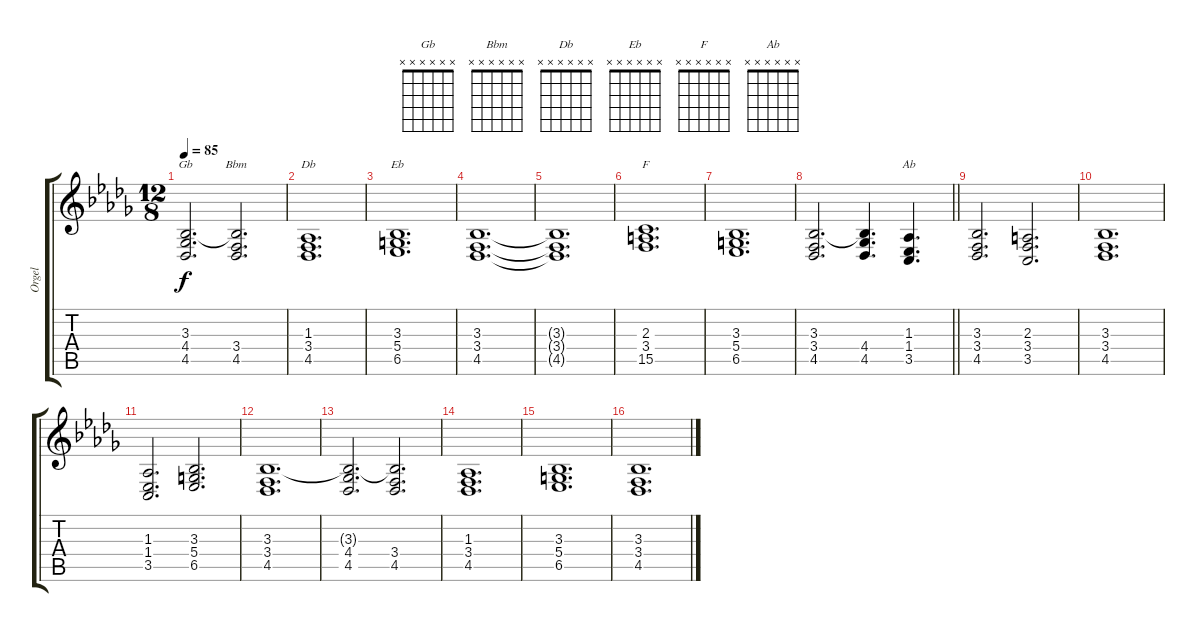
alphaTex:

\track ("Orgel" "Orgel") {instrument drawbarorgan}
\staff {score tabs}
\tuning (E4 B3 G3 D3 A2 E2) {hide}
\chord ("Gb" x x x x x x)
\chord ("Bbm" x x x x x x)
\chord ("Db" x x x x x x)
\chord ("Eb" x x x x x x)
\chord ("F" x x x x x x)
\chord ("Ab" x x x x x x)
\ts (12 8)
\tempo 85
\clef g2
\ks bbminor
(3.3{t} 4.4 4.5).2{d ch "Gb" dy f} (3.3{t} 3.4 4.5).2{d ch "Bbm"} |
(1.3 3.4 4.5).1{d ch "Db"} |
(3.3 5.4 6.5).1{d ch "Eb"} |
(3.3 3.4 4.5).1{d} |
(3.3{t} 3.4{t} 4.5{t}).1{d} |
(2.3 3.4 15.5).1{d ch "F"} |
(3.3 5.4 6.5).1{d} |
\barLineRight lightlight
(3.3 3.4 4.5).2{d} (3.3{t} 4.4 4.5).4{d} (1.3 1.4 3.5).4{d ch "Ab"} |
(3.3 3.4 4.5).2{d} (2.3 3.4 3.5).2{d} |
(3.3 3.4 4.5).1{d} |
(1.3 1.4 3.5).2{d} (3.3 5.4 6.5).2{d} |
(3.3 3.4 4.5).1{d} |
(3.3{t} 4.4 4.5).2{d} (3.3{t} 3.4 4.5).2{d} |
(1.3 3.4 4.5).1{d} |
(3.3 5.4 6.5).1{d} |
(3.3 3.4 4.5).1{d}
